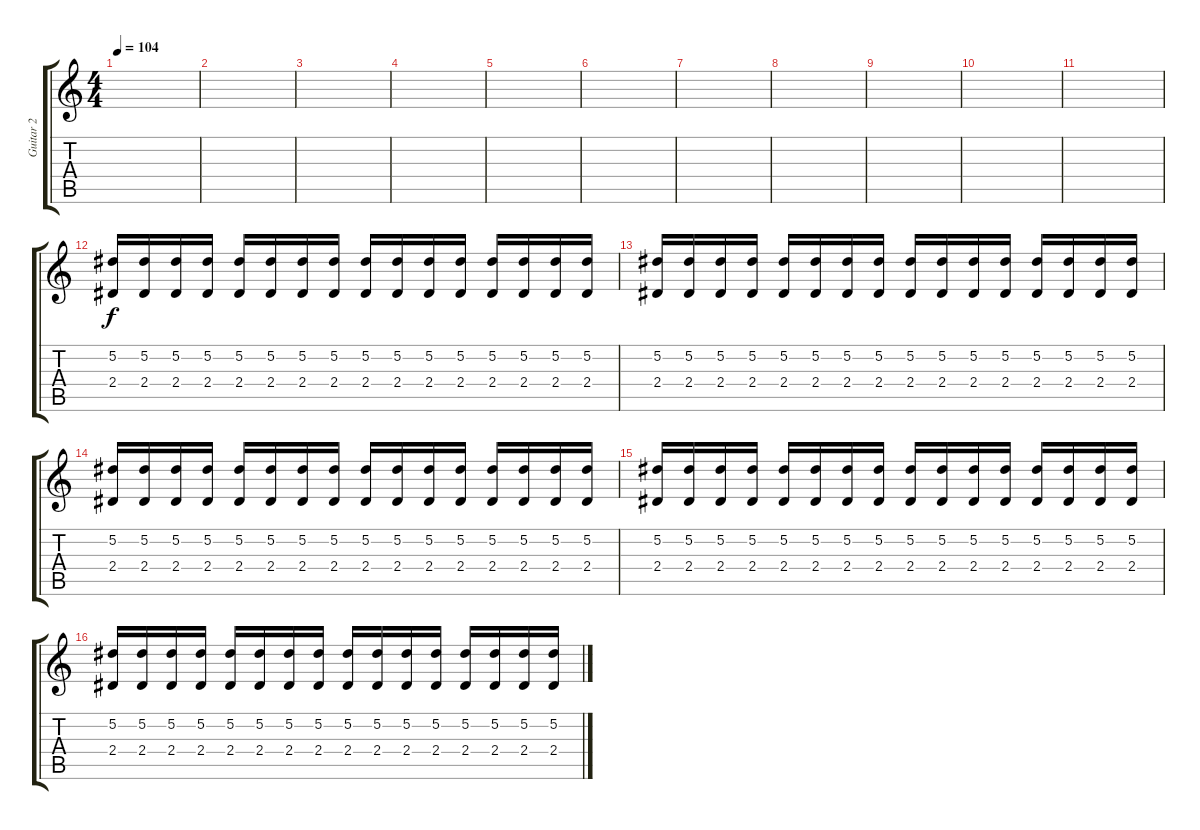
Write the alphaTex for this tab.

\track ("Guitar 2" "Guitar 2") {instrument distortionguitar}
\staff {score tabs}
\tuning (Eb4 Bb3 Gb3 Db3 Ab2 Db2) {hide}
\ts (4 4)
\tempo 104
\clef g2
\ks c
|
|
|
|
|
|
|
|
|
|
|
(5.2 2.4).16 (5.2 2.4).16 (5.2 2.4).16 (5.2 2.4).16 (5.2 2.4).16 (5.2 2.4).16 (5.2 2.4).16 (5.2 2.4).16 (5.2 2.4).16 (5.2 2.4).16 (5.2 2.4).16 (5.2 2.4).16 (5.2 2.4).16 (5.2 2.4).16 (5.2 2.4).16 (5.2 2.4).16 |
(5.2 2.4).16 (5.2 2.4).16 (5.2 2.4).16 (5.2 2.4).16 (5.2 2.4).16 (5.2 2.4).16 (5.2 2.4).16 (5.2 2.4).16 (5.2 2.4).16 (5.2 2.4).16 (5.2 2.4).16 (5.2 2.4).16 (5.2 2.4).16 (5.2 2.4).16 (5.2 2.4).16 (5.2 2.4).16 |
(5.2 2.4).16 (5.2 2.4).16 (5.2 2.4).16 (5.2 2.4).16 (5.2 2.4).16 (5.2 2.4).16 (5.2 2.4).16 (5.2 2.4).16 (5.2 2.4).16 (5.2 2.4).16 (5.2 2.4).16 (5.2 2.4).16 (5.2 2.4).16 (5.2 2.4).16 (5.2 2.4).16 (5.2 2.4).16 |
(5.2 2.4).16 (5.2 2.4).16 (5.2 2.4).16 (5.2 2.4).16 (5.2 2.4).16 (5.2 2.4).16 (5.2 2.4).16 (5.2 2.4).16 (5.2 2.4).16 (5.2 2.4).16 (5.2 2.4).16 (5.2 2.4).16 (5.2 2.4).16 (5.2 2.4).16 (5.2 2.4).16 (5.2 2.4).16 |
(5.2 2.4).16 (5.2 2.4).16 (5.2 2.4).16 (5.2 2.4).16 (5.2 2.4).16 (5.2 2.4).16 (5.2 2.4).16 (5.2 2.4).16 (5.2 2.4).16 (5.2 2.4).16 (5.2 2.4).16 (5.2 2.4).16 (5.2 2.4).16 (5.2 2.4).16 (5.2 2.4).16 (5.2 2.4).16
